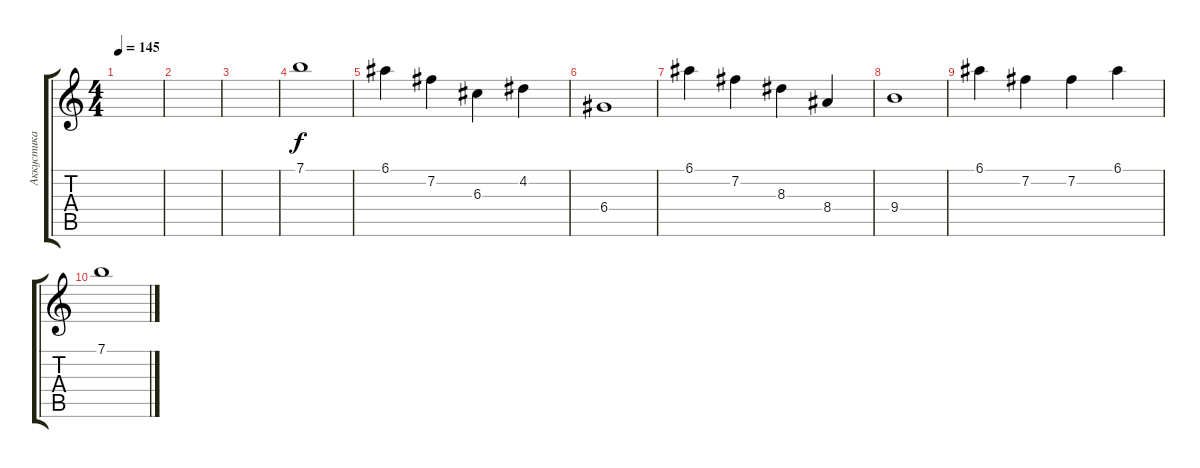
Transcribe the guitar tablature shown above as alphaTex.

\track ("Аккустика" "Аккустика") {instrument acousticguitarnylon}
\staff {score tabs}
\tuning (E4 B3 G3 D3 A2 E2) {hide}
\ts (4 4)
\tempo 145
\clef g2
\ks c
|
|
|
7.1.1 |
6.1.4 7.2.4 6.3.4 4.2.4 |
6.4.1 |
6.1.4 7.2.4 8.3.4 8.4.4 |
9.4.1 |
6.1.4 7.2.4 7.2.4 6.1.4 |
7.1.1
